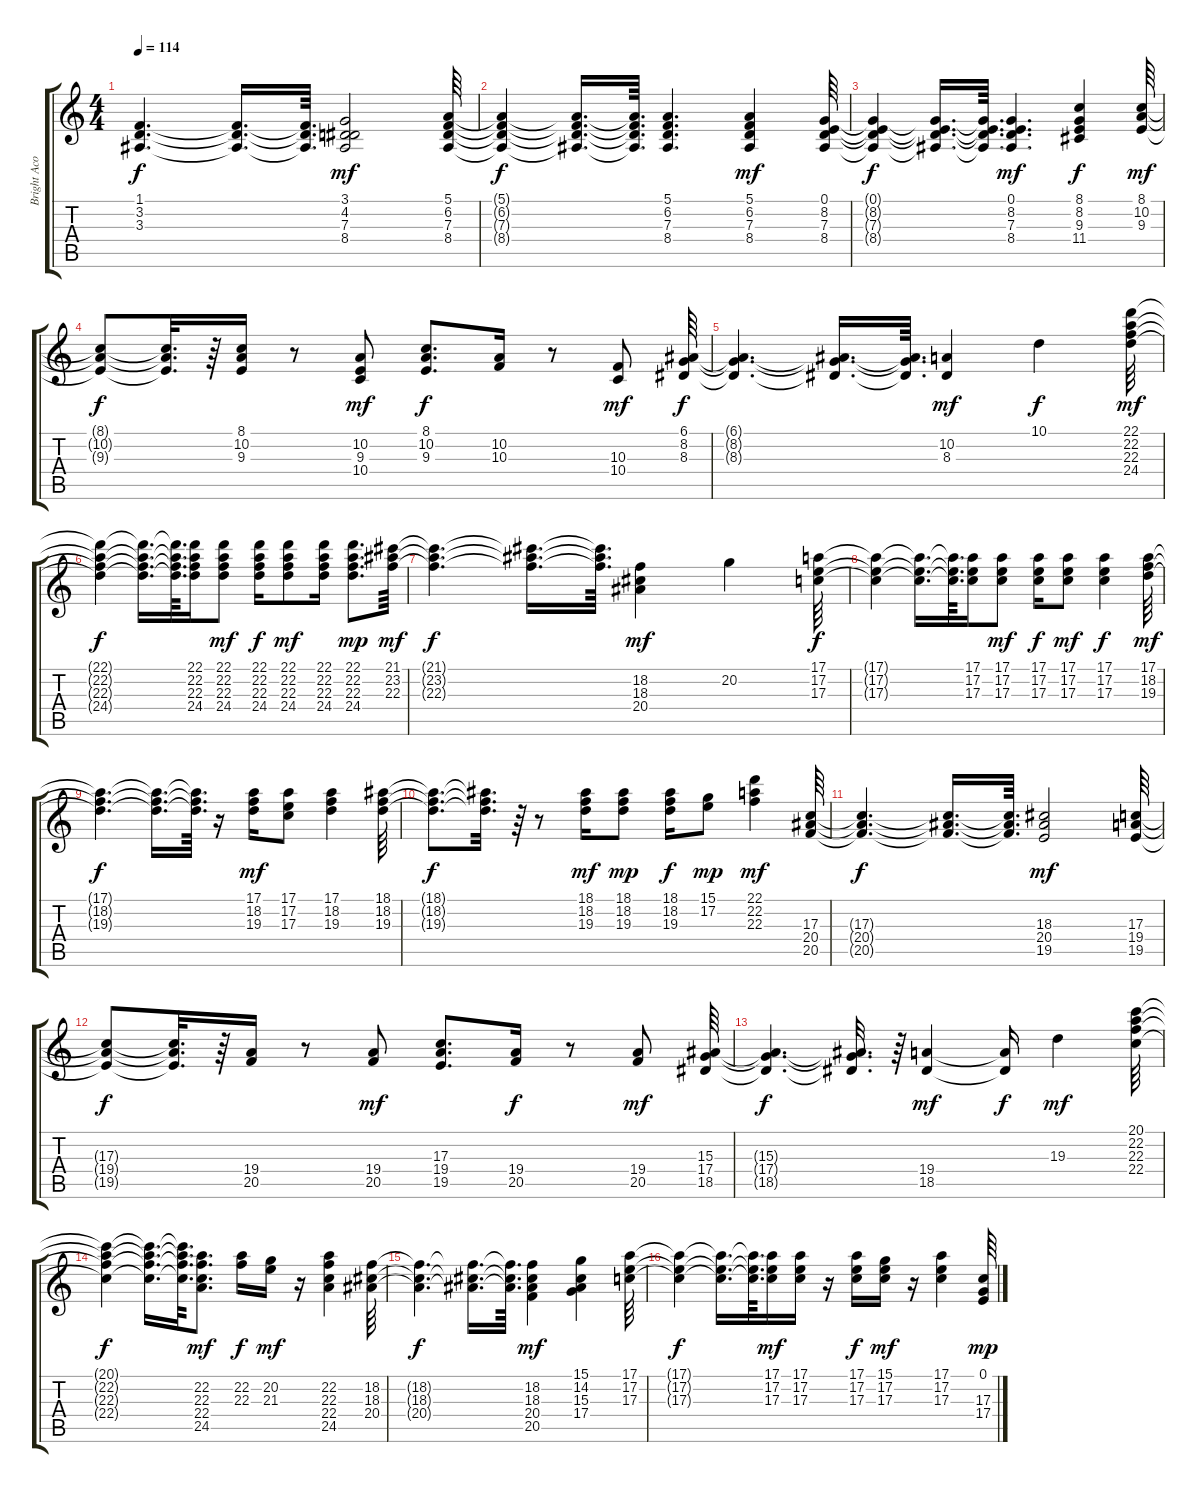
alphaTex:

\track ("Bright Acoustic Piano" "Bright Aco") {instrument brightacousticpiano}
\staff {score tabs}
\tuning (E4 B3 G3 D3 A2 E2) {hide}
\ts (4 4)
\tempo 114
\clef g2
\ks c
(1.1{t} 3.2{t} 3.3{t}).4{d dy f} (1.1{t} 3.2{t} 3.3{t}).16{d} (1.1{t} 3.2{t} 3.3{t}).64{d} (3.1 4.2 7.3 8.4).2{dy mf} (5.1 6.2 7.3 8.4).64 |
(5.1{t} 6.2{t} 7.3{t} 8.4{t}).4{dy f} (5.1{t} 6.2{t} 7.3{t} 8.4{t}).16{d} (5.1{t} 6.2{t} 7.3{t} 8.4{t}).64{d} (5.1 6.2 7.3 8.4).4{d} (5.1 6.2 7.3 8.4).4{dy mf} (0.1 8.2 7.3 8.4).64 |
(0.1{t} 8.2{t} 7.3{t} 8.4{t}).4{dy f} (0.1{t} 8.2{t} 7.3{t} 8.4{t}).16{d} (0.1{t} 8.2{t} 7.3{t} 8.4{t}).64{d} (0.1 8.2 7.3 8.4).4{d dy mf} (8.1 8.2 9.3 11.4).4{dy f} (8.1 10.2 9.3).64{dy mf} |
(8.1{t} 10.2{t} 9.3{t}).8{dy f} (8.1{t} 10.2{t} 9.3{t}).32{d} r.64 (8.1 10.2 9.3).16 r.8 (10.2 9.3 10.4).8{dy mf} (8.1 10.2 9.3).8{d dy f} (10.2 10.3).16 r.8 (10.3 10.4).8{dy mf} (6.1 8.2 8.3).64{dy f} |
(6.1{t} 8.2{t} 8.3{t}).4{d} (6.1{t} 8.2{t} 8.3{t}).16{d} (6.1{t} 8.2{t} 8.3{t}).64{d} (10.2 8.3).4{dy mf} 10.1.4{dy f} (22.1 22.2 22.3 24.4).64{dy mf} |
(22.1{t} 22.2{t} 22.3{t} 24.4{t}).4{dy f} (22.1{t} 22.2{t} 22.3{t} 24.4{t}).16{d} (22.1{t} 22.2{t} 22.3{t} 24.4{t}).64{d} (22.1 22.2 22.3 24.4).16 (22.1 22.2 22.3 24.4).8{dy mf} (22.1 22.2 22.3 24.4).16{dy f} (22.1 22.2 22.3 24.4).8{dy mf} (22.1 22.2 22.3 24.4).16 (22.1 22.2 22.3 24.4).8{d dy mp} (21.1 23.2 22.3).64{dy mf} |
(21.1{t} 23.2{t} 22.3{t}).4{d dy f} (21.1{t} 23.2{t} 22.3{t}).16{d} (21.1{t} 23.2{t} 22.3{t}).64{d} (18.2 18.3 20.4).4{dy mf} 20.2.4 (17.1 17.2 17.3).64{dy f} |
(17.1{t} 17.2{t} 17.3{t}).4 (17.1{t} 17.2{t} 17.3{t}).16{d} (17.1{t} 17.2{t} 17.3{t}).64{d} (17.1 17.2 17.3).16 (17.1 17.2 17.3).8{dy mf} (17.1 17.2 17.3).16{dy f} (17.1 17.2 17.3).8{dy mf} (17.1 17.2 17.3).4{dy f} (17.1 18.2 19.3).64{dy mf} |
(17.1{t} 18.2{t} 19.3{t}).4{d dy f} (17.1{t} 18.2{t} 19.3{t}).16{d} (17.1{t} 18.2{t} 19.3{t}).64{d} r.16 (17.1 18.2 19.3).16{dy mf} (17.1 17.2 17.3).8 (17.1 18.2 19.3).4 (18.1 18.2 19.3).64 |
(18.1{t} 18.2{t} 19.3{t}).8{d dy f} (18.1{t} 18.2{t} 19.3{t}).32{d} r.64 r.8 (18.1 18.2 19.3).16{dy mf} (18.1 18.2 19.3).8{dy mp} (18.1 18.2 19.3).16{dy f} (15.1 17.2).8{dy mp} (22.1 22.2 22.3).4{dy mf} (17.3 20.4 20.5).64 |
(17.3{t} 20.4{t} 20.5{t}).4{d dy f} (17.3{t} 20.4{t} 20.5{t}).16{d} (17.3{t} 20.4{t} 20.5{t}).64{d} (18.3 20.4 19.5).2{dy mf} (17.3 19.4 19.5).64 |
(17.3{t} 19.4{t} 19.5{t}).8{dy f} (17.3{t} 19.4{t} 19.5{t}).32{d} r.64 (19.4 20.5).16 r.8 (19.4 20.5).8{dy mf} (17.3 19.4 19.5).8{d} (19.4 20.5).16{dy f} r.8 (19.4 20.5).8{dy mf} (15.3 17.4 18.5).64 |
(15.3{t} 17.4{t} 18.5{t}).4{d dy f} (15.3{t} 17.4{t} 18.5{t}).32{d} r.64 (19.4 18.5).4{dy mf} (19.4{t} 18.5{t}).16{dy f} 19.3.4{dy mf} (20.1 22.2 22.3 22.4).64 |
(20.1{t} 22.2{t} 22.3{t} 22.4{t}).4{dy f} (20.1{t} 22.2{t} 22.3{t} 22.4{t}).16{d} (20.1{t} 22.2{t} 22.3{t} 22.4{t}).64{d} (22.2 22.3 22.4 24.5).8{d dy mf} (22.2 22.3).16{dy f} (20.2 21.3).16{dy mf} r.16 (22.2 22.3 22.4 24.5).4 (18.2 18.3 20.4).64 |
(18.2{t} 18.3{t} 20.4{t}).4{d dy f} (18.2{t} 18.3{t} 20.4{t}).16{d} (18.2{t} 18.3{t} 20.4{t}).64{d} (18.2 18.3 20.4 20.5).4{dy mf} (15.1 14.2 15.3 17.4).4 (17.1 17.2 17.3).64 |
(17.1{t} 17.2{t} 17.3{t}).4{dy f} (17.1{t} 17.2{t} 17.3{t}).16{d} (17.1{t} 17.2{t} 17.3{t}).64{d} (17.1 17.2 17.3).16{dy mf} (17.1 17.2 17.3).16 r.16 (17.1 17.2 17.3).16{dy f} (15.1 17.2 17.3).16{dy mf} r.16 (17.1 17.2 17.3).4 (0.1 17.3 17.4).64{dy mp}
